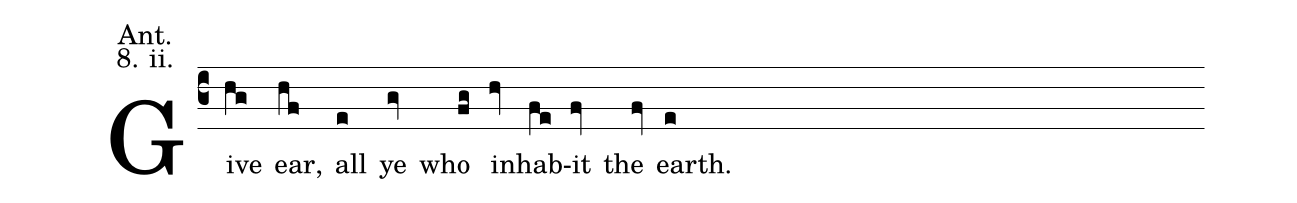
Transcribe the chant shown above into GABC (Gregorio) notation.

annotation: Ant.;
annotation: 8. ii.;
%%
(c3) Give(hg) ear,(hf) all(e) ye(gv) who(fg) in(hv)hab(fe)it(fv) the(fv) earth.(e)
